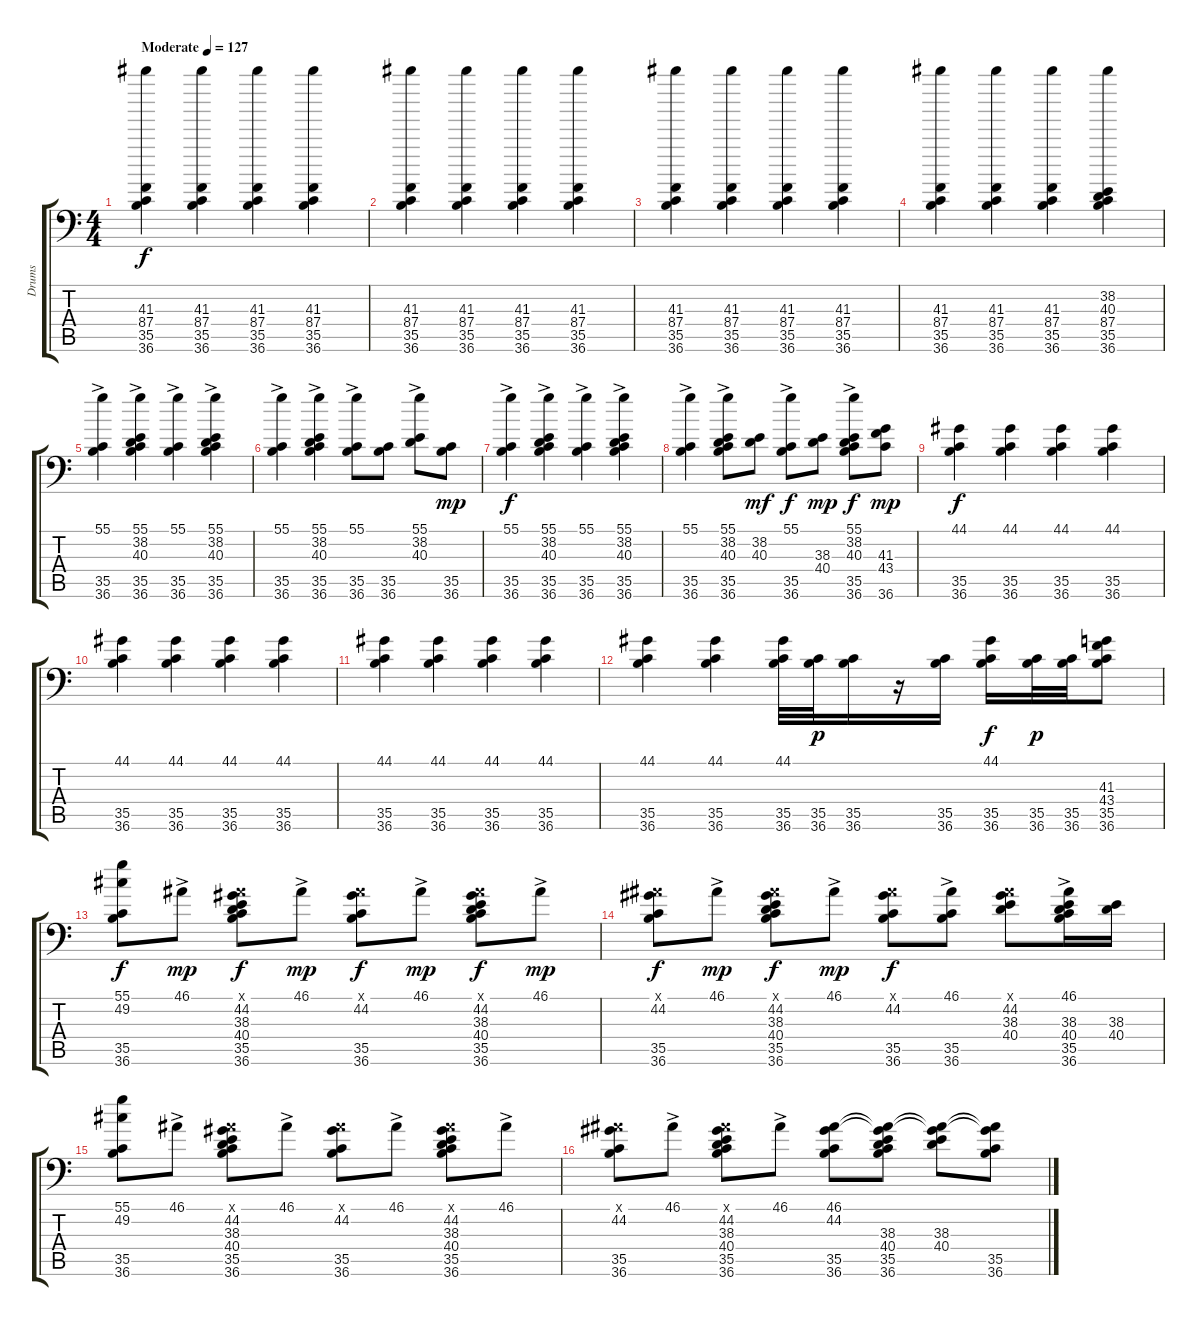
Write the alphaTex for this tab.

\track ("Drums" "Drums") {instrument acousticgrandpiano}
\staff {score tabs}
\tuning (C-1 C-1 C-1 C-1 C-1 C-1) {hide}
\ts (4 4)
\tempo (127 "Moderate")
\clef f4
\ks c
(41.3 87.4 35.5 36.6).4{dy f instrument acousticgrandpiano} (41.3 87.4 35.5 36.6).4 (41.3 87.4 35.5 36.6).4 (41.3 87.4 35.5 36.6).4 |
(41.3 87.4 35.5 36.6).4 (41.3 87.4 35.5 36.6).4 (41.3 87.4 35.5 36.6).4 (41.3 87.4 35.5 36.6).4 |
(41.3 87.4 35.5 36.6).4 (41.3 87.4 35.5 36.6).4 (41.3 87.4 35.5 36.6).4 (41.3 87.4 35.5 36.6).4 |
(41.3 87.4 35.5 36.6).4 (41.3 87.4 35.5 36.6).4 (41.3 87.4 35.5 36.6).4 (38.2 40.3 87.4 35.5 36.6).4 |
(55.1{ac} 35.5 36.6).4 (55.1{ac} 38.2 40.3 35.5 36.6).4 (55.1{ac} 35.5 36.6).4 (55.1{ac} 38.2 40.3 35.5 36.6).4 |
(55.1{ac} 35.5 36.6).4 (55.1{ac} 38.2 40.3 35.5 36.6).4 (55.1{ac} 35.5 36.6).8 (35.5 36.6).8 (55.1{ac} 38.2 40.3).8 (35.5 36.6).8{dy mp} |
(55.1{ac} 35.5 36.6).4{dy f} (55.1{ac} 38.2 40.3 35.5 36.6).4 (55.1{ac} 35.5 36.6).4 (55.1{ac} 38.2 40.3 35.5 36.6).4 |
(55.1{ac} 35.5 36.6).4 (55.1{ac} 38.2 40.3 35.5 36.6).8 (38.2 40.3).8{dy mf} (55.1{ac} 35.5 36.6).8{dy f} (38.3 40.4).8{dy mp} (55.1{ac} 38.2 40.3 35.5 36.6).8{dy f} (41.3 43.4 36.6).8{dy mp} |
(44.1 35.5 36.6).4{dy f} (44.1 35.5 36.6).4 (44.1 35.5 36.6).4 (44.1 35.5 36.6).4 |
(44.1 35.5 36.6).4 (44.1 35.5 36.6).4 (44.1 35.5 36.6).4 (44.1 35.5 36.6).4 |
(44.1 35.5 36.6).4 (44.1 35.5 36.6).4 (44.1 35.5 36.6).4 (44.1 35.5 36.6).4 |
(44.1 35.5 36.6).4 (44.1 35.5 36.6).4 (44.1 35.5 36.6).32 (35.5 36.6).32{dy p} (35.5 36.6).16 r.16 (35.5 36.6).16 (44.1 35.5 36.6).16{dy f} (35.5 36.6).32{dy p} (35.5 36.6).32 (41.3 43.4 35.5 36.6).8 |
(55.1 49.2 35.5 36.6).8{dy f} 46.1{ac}.8{dy mp} (46.1{x} 44.2 38.3 40.4 35.5 36.6).8{dy f} 46.1{ac}.8{dy mp} (46.1{x} 44.2 35.5 36.6).8{dy f} 46.1{ac}.8{dy mp} (46.1{x} 44.2 38.3 40.4 35.5 36.6).8{dy f} 46.1{ac}.8{dy mp} |
(46.1{x} 44.2 35.5 36.6).8{dy f} 46.1{ac}.8{dy mp} (46.1{x} 44.2 38.3 40.4 35.5 36.6).8{dy f} 46.1{ac}.8{dy mp} (46.1{x} 44.2 35.5 36.6).8{dy f} (46.1{ac} 35.5 36.6).8 (46.1{x} 44.2 38.3 40.4).8 (46.1{ac} 38.3 40.4 35.5 36.6).16 (38.3 40.4).16 |
(55.1 49.2 35.5 36.6).8 46.1{ac}.8 (46.1{x} 44.2 38.3 40.4 35.5 36.6).8 46.1{ac}.8 (46.1{x} 44.2 35.5 36.6).8 46.1{ac}.8 (46.1{x} 44.2 38.3 40.4 35.5 36.6).8 46.1{ac}.8 |
(46.1{x} 44.2 35.5 36.6).8 46.1{ac}.8 (46.1{x} 44.2 38.3 40.4 35.5 36.6).8 46.1{ac}.8 (46.1 44.2 35.5 36.6).8 (46.1{t} 44.2{t} 38.3 40.4 35.5 36.6).8 (46.1{t} 44.2{t} 38.3 40.4).8 (46.1{t} 44.2{t} 35.5 36.6).8
